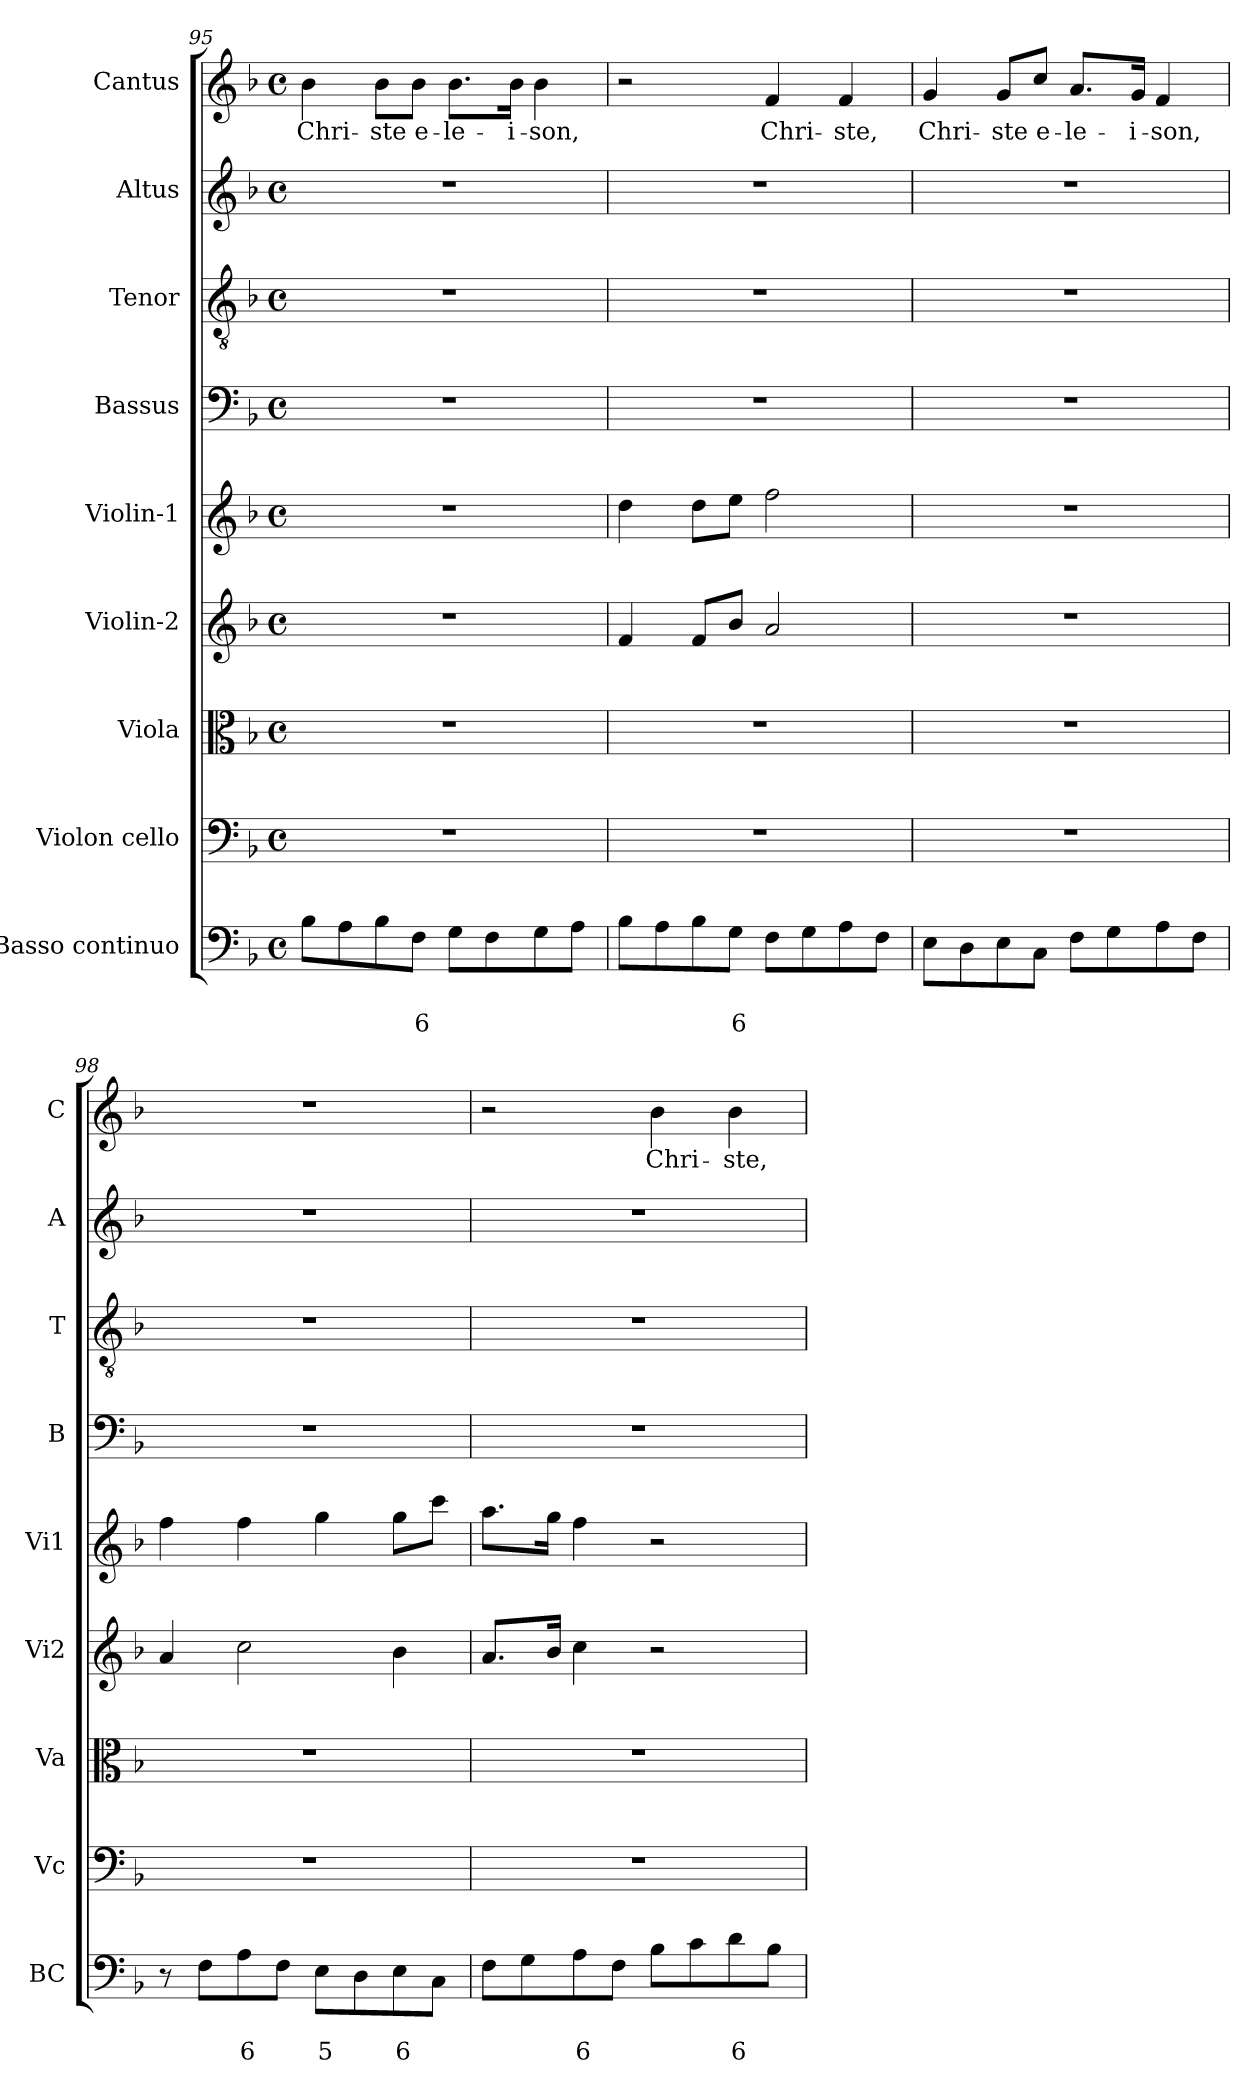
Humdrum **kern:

**kern	**text	**text	**kern	**kern	**kern	**kern	**kern	**kern	**kern	**kern	**text
*part9	*part9	*part9	*part8	*part7	*part6	*part5	*part4	*part3	*part2	*part1	*part1
*staff9	*staff9	*staff9	*staff8	*staff7	*staff6	*staff5	*staff4	*staff3	*staff2	*staff1	*staff1
*I"Basso continuo	*	*	*I"Violon cello	*I"Viola	*I"Violin-2	*I"Violin-1	*I"Bassus	*I"Tenor	*I"Altus	*I"Cantus	*
*I'BC	*	*	*I'Vc	*I'Va	*I'Vi2	*I'Vi1	*I'B	*I'T	*I'A	*I'C	*
*clefF4	*	*	*clefF4	*clefC3	*clefG2	*clefG2	*clefF4	*clefGv2	*clefG2	*clefG2	*
*k[b-]	*	*	*k[b-]	*k[b-]	*k[b-]	*k[b-]	*k[b-]	*k[b-]	*k[b-]	*k[b-]	*
*F:	*	*	*F:	*F:	*F:	*F:	*F:	*F:	*F:	*F:	*
*M4/4	*	*	*M4/4	*M4/4	*M4/4	*M4/4	*M4/4	*M4/4	*M4/4	*M4/4	*
*met(c)	*	*	*met(c)	*met(c)	*met(c)	*met(c)	*met(c)	*met(c)	*met(c)	*met(c)	*
=95	=95	=95	=95	=95	=95	=95	=95	=95	=95	=95	=95
!	!	!	!	!	!	!	!	!	!	!	!LO:LY:b
8B-\L	.	.	1r	1r	1r	1r	1r	1r	1r	4b-\	Chri-
8A\	.	.	.	.	.	.	.	.	.	.	.
!	!	!	!	!	!	!	!	!	!	!	!LO:LY:b
8B-\	.	.	.	.	.	.	.	.	.	8b-\L	-ste
!	!	!LO:LY:b	!	!	!	!	!	!	!	!	!LO:LY:b
8F\J	.	6	.	.	.	.	.	.	.	8b-\J	e-
!	!	!	!	!	!	!	!	!	!	!	!LO:LY:b
8G\L	.	.	.	.	.	.	.	.	.	8.b-\L	-le-
8F\	.	.	.	.	.	.	.	.	.	.	.
!	!	!	!	!	!	!	!	!	!	!	!LO:LY:b
.	.	.	.	.	.	.	.	.	.	16b-\Jk	-i-
!	!	!	!	!	!	!	!	!	!	!	!LO:LY:b
8G\	.	.	.	.	.	.	.	.	.	4b-\	-son,
8A\J	.	.	.	.	.	.	.	.	.	.	.
!!LO:LB:g=z
=96	=96	=96	=96	=96	=96	=96	=96	=96	=96	=96	=96
8B-\L	.	.	1r	1r	4f/	4dd\	1r	1r	1r	2r	.
8A\	.	.	.	.	.	.	.	.	.	.	.
8B-\	.	.	.	.	8f/L	8dd\L	.	.	.	.	.
!	!	!LO:LY:b	!	!	!	!	!	!	!	!	!
8G\J	.	6	.	.	8b-/J	8ee\J	.	.	.	.	.
!	!	!	!	!	!	!	!	!	!	!	!LO:LY:b
8F\L	.	.	.	.	2a/	2ff\	.	.	.	4f/	Chri-
8G\	.	.	.	.	.	.	.	.	.	.	.
!	!	!	!	!	!	!	!	!	!	!	!LO:LY:b
8A\	.	.	.	.	.	.	.	.	.	4f/	-ste,
8F\J	.	.	.	.	.	.	.	.	.	.	.
=97	=97	=97	=97	=97	=97	=97	=97	=97	=97	=97	=97
!	!	!	!	!	!	!	!	!	!	!	!LO:LY:b
8E\L	.	.	1r	1r	1r	1r	1r	1r	1r	4g/	Chri-
8D\	.	.	.	.	.	.	.	.	.	.	.
!	!	!	!	!	!	!	!	!	!	!	!LO:LY:b
8E\	.	.	.	.	.	.	.	.	.	8g/L	-ste
!	!	!	!	!	!	!	!	!	!	!	!LO:LY:b
8C\J	.	.	.	.	.	.	.	.	.	8cc/J	e-
!	!	!	!	!	!	!	!	!	!	!	!LO:LY:b
8F\L	.	.	.	.	.	.	.	.	.	8.a/L	-le-
8G\	.	.	.	.	.	.	.	.	.	.	.
!	!	!	!	!	!	!	!	!	!	!	!LO:LY:b
.	.	.	.	.	.	.	.	.	.	16g/Jk	-i-
!	!	!	!	!	!	!	!	!	!	!	!LO:LY:b
8A\	.	.	.	.	.	.	.	.	.	4f/	-son,
8F\J	.	.	.	.	.	.	.	.	.	.	.
=98	=98	=98	=98	=98	=98	=98	=98	=98	=98	=98	=98
8r	.	.	1r	1r	4a/	4ff\	1r	1r	1r	1r	.
8F\L	.	.	.	.	.	.	.	.	.	.	.
!	!	!LO:LY:b	!	!	!	!	!	!	!	!	!
8A\	.	6	.	.	2cc\	4ff\	.	.	.	.	.
8F\J	.	.	.	.	.	.	.	.	.	.	.
!	!	!LO:LY:b	!	!	!	!	!	!	!	!	!
8E\L	.	5	.	.	.	4gg\	.	.	.	.	.
8D\	.	.	.	.	.	.	.	.	.	.	.
!	!	!LO:LY:b	!	!	!	!	!	!	!	!	!
8E\	.	6	.	.	4b-\	8gg\L	.	.	.	.	.
8C\J	.	.	.	.	.	8ccc\J	.	.	.	.	.
=99	=99	=99	=99	=99	=99	=99	=99	=99	=99	=99	=99
8F\L	.	.	1r	1r	8.a/L	8.aa\L	1r	1r	1r	2r	.
8G\	.	.	.	.	.	.	.	.	.	.	.
.	.	.	.	.	16b-/Jk	16gg\Jk	.	.	.	.	.
!	!	!LO:LY:b	!	!	!	!	!	!	!	!	!
8A\	.	6	.	.	4cc\	4ff\	.	.	.	.	.
8F\J	.	.	.	.	.	.	.	.	.	.	.
!	!	!	!	!	!	!	!	!	!	!	!LO:LY:b
8B-\L	.	.	.	.	2r	2r	.	.	.	4b-\	Chri-
8c\	.	.	.	.	.	.	.	.	.	.	.
!	!	!LO:LY:b	!	!	!	!	!	!	!	!	!LO:LY:b
8d\	.	6	.	.	.	.	.	.	.	4b-\	-ste,
8B-\J	.	.	.	.	.	.	.	.	.	.	.
=	=	=	=	=	=	=	=	=	=	=	=
*-	*-	*-	*-	*-	*-	*-	*-	*-	*-	*-	*-
